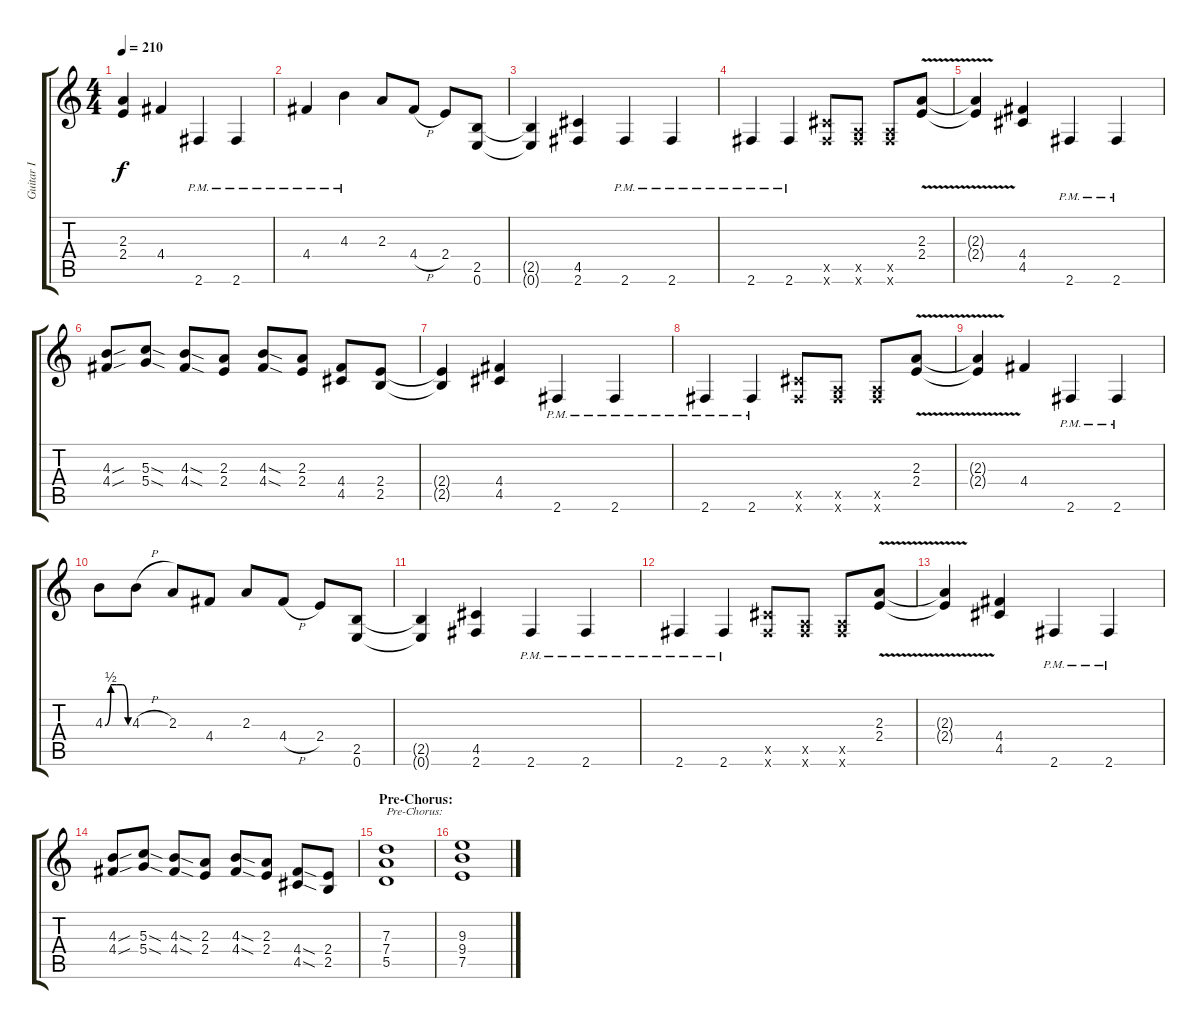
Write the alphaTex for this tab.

\track ("Guitar I" "Guitar I") {instrument distortionguitar}
\staff {score tabs}
\tuning (E4 B3 G3 D3 A2 E2) {hide}
\ts (4 4)
\tempo 210
\clef g2
\ks c
(2.3{t} 2.4{t}).4{dy f} 4.4.4 2.6{pm}.4 2.6{pm}.4 |
4.4{pm}.4 4.3{pm}.4 2.3.8 4.4{h}.8 2.4.8 (2.5 0.6).8 |
(2.5{t} 0.6{t}).4 (4.5 2.6).4 2.6{pm}.4 2.6{pm}.4 |
2.6{pm}.4 2.6{pm}.4 (4.5{x} 2.6{x}).8 (0.5{x} 2.6{x}).8 (0.5{x} 2.6{x}).8 (2.3{v} 2.4).8 |
(2.3{t} 2.4{t}).4 (4.4 4.5).4 2.6{pm}.4 2.6{pm}.4 |
(4.3{sou} 4.4{sou}).8 (5.3{sod} 5.4{sod}).8 (4.3{sod} 4.4{sod}).8 (2.3 2.4).8 (4.3{sod} 4.4{sod}).8 (2.3 2.4).8 (4.4 4.5).8 (2.4 2.5).8 |
(2.4{t} 2.5{t}).4 (4.4 4.5).4 2.6{pm}.4 2.6{pm}.4 |
2.6{pm}.4 2.6{pm}.4 (4.5{x} 2.6{x}).8 (0.5{x} 2.6{x}).8 (0.5{x} 2.6{x}).8 (2.3{v} 2.4).8 |
(2.3{t} 2.4{t}).4 4.4.4 2.6{pm}.4 2.6{pm}.4 |
4.3{be (custom 0 0 15 2 30 2 45 2 60 0)}.8 4.3{h}.8 2.3.8 4.4.8 2.3.8 4.4{h}.8 2.4.8 (2.5 0.6).8 |
(2.5{t} 0.6{t}).4 (4.5 2.6).4 2.6{pm}.4 2.6{pm}.4 |
2.6{pm}.4 2.6{pm}.4 (4.5{x} 2.6{x}).8 (0.5{x} 2.6{x}).8 (0.5{x} 2.6{x}).8 (2.3{v} 2.4).8 |
(2.3{t} 2.4{t}).4 (4.4 4.5).4 2.6{pm}.4 2.6{pm}.4 |
(4.3{sou} 4.4{sou}).8 (5.3{sod} 5.4{sod}).8 (4.3{sod} 4.4{sod}).8 (2.3 2.4).8 (4.3{sod} 4.4{sod}).8 (2.3 2.4).8 (4.4{sod} 4.5{sod}).8 (2.4 2.5).8 |
\section ("" "Pre-Chorus:")
(7.3 7.4 5.5).1{txt "Pre-Chorus:"} |
(9.3 9.4 7.5).1
